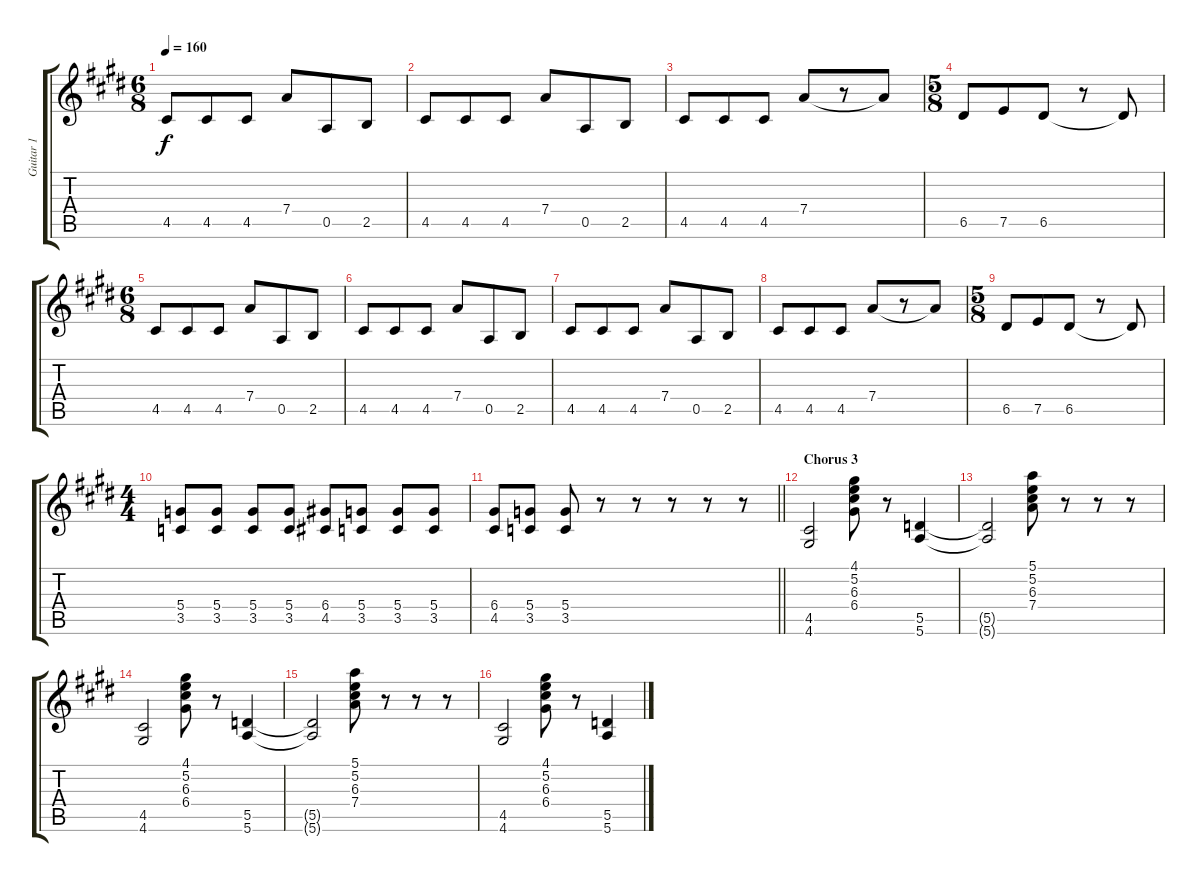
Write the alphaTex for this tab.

\track ("Guitar 1" "Guitar 1") {instrument overdrivenguitar}
\staff {score tabs}
\tuning (E4 B3 G3 D3 A2 E2) {hide}
\ts (6 8)
\tempo 160
\clef g2
\ks c#minor
4.5.8{dy f volume 16 instrument overdrivenguitar} 4.5.8 4.5.8 7.4.8 0.5.8 2.5.8 |
4.5.8{volume 16 instrument overdrivenguitar} 4.5.8 4.5.8 7.4.8 0.5.8 2.5.8 |
4.5.8{volume 16 instrument overdrivenguitar} 4.5.8 4.5.8 7.4.8 r.8 7.4{t}.8 |
\ts (5 8)
6.5.8 7.5.8 6.5.8 r.8 6.5{t}.8 |
\ts (6 8)
4.5.8{volume 16 instrument overdrivenguitar} 4.5.8 4.5.8 7.4.8 0.5.8 2.5.8 |
4.5.8{volume 16 instrument overdrivenguitar} 4.5.8 4.5.8 7.4.8 0.5.8 2.5.8 |
4.5.8{volume 16 instrument overdrivenguitar} 4.5.8 4.5.8 7.4.8 0.5.8 2.5.8 |
4.5.8{volume 16 instrument overdrivenguitar} 4.5.8 4.5.8 7.4.8 r.8 7.4{t}.8 |
\ts (5 8)
6.5.8 7.5.8 6.5.8 r.8 6.5{t}.8 |
\ts (4 4)
(5.4 3.5).8 (5.4 3.5).8 (5.4 3.5).8 (5.4 3.5).8 (6.4 4.5).8 (5.4 3.5).8 (5.4 3.5).8 (5.4 3.5).8 |
\barLineRight lightlight
(6.4 4.5).8 (5.4 3.5).8 (5.4 3.5).8 r.8 r.8 r.8 r.8 r.8 |
\section ("" "Chorus 3")
(4.5 4.6).2{instrument electricguitarclean} (4.1 5.2 6.3 6.4).8 r.8 (5.5 5.6).4 |
(5.5{t} 5.6{t}).2 (5.1 5.2 6.3 7.4).8 r.8 r.8 r.8 |
(4.5 4.6).2{instrument electricguitarclean} (4.1 5.2 6.3 6.4).8 r.8 (5.5 5.6).4 |
(5.5{t} 5.6{t}).2 (5.1 5.2 6.3 7.4).8 r.8 r.8 r.8 |
(4.5 4.6).2{instrument electricguitarclean} (4.1 5.2 6.3 6.4).8 r.8 (5.5 5.6).4
